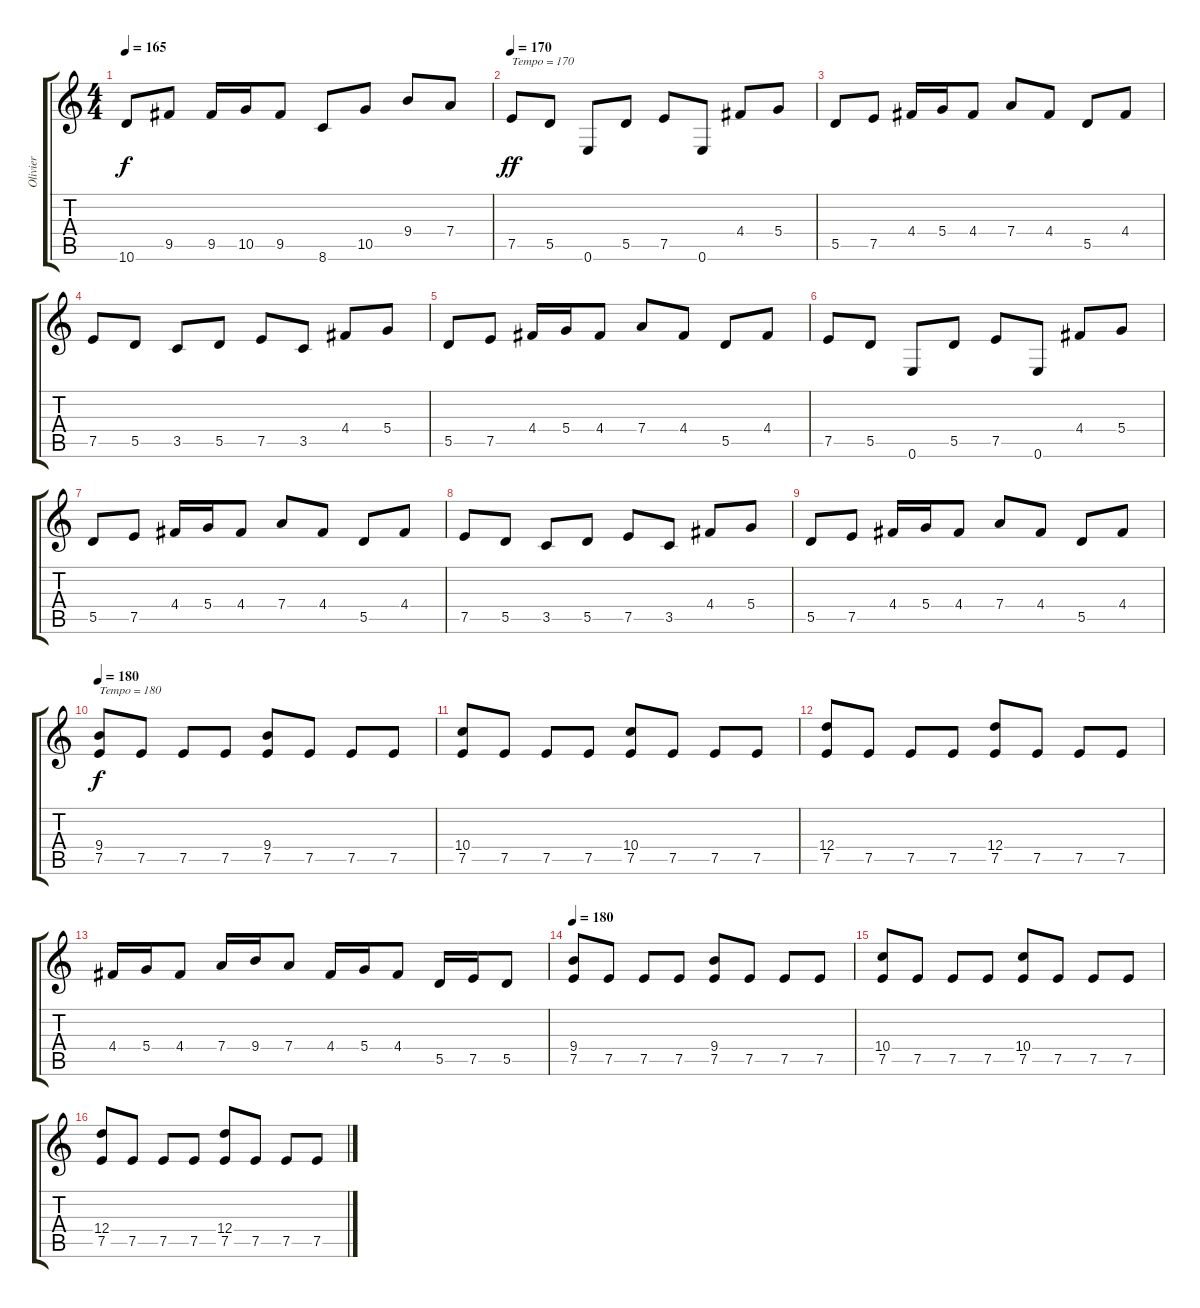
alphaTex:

\track ("Olivier" "Olivier") {instrument distortionguitar}
\staff {score tabs}
\tuning (E4 B3 G3 D3 A2 E2) {hide}
\ts (4 4)
\tempo 165
\clef g2
\ks c
10.6.8{dy f} 9.5.8 9.5.16 10.5.16 9.5.8 8.6.8 10.5.8 9.4.8 7.4.8 |
\tempo 170
7.5.8{txt "Tempo = 170" dy ff} 5.5.8 0.6.8 5.5.8 7.5.8 0.6.8 4.4.8 5.4.8 |
5.5.8 7.5.8 4.4.16 5.4.16 4.4.8 7.4.8 4.4.8 5.5.8 4.4.8 |
7.5.8 5.5.8 3.5.8 5.5.8 7.5.8 3.5.8 4.4.8 5.4.8 |
5.5.8 7.5.8 4.4.16 5.4.16 4.4.8 7.4.8 4.4.8 5.5.8 4.4.8 |
7.5.8 5.5.8 0.6.8 5.5.8 7.5.8 0.6.8 4.4.8 5.4.8 |
5.5.8 7.5.8 4.4.16 5.4.16 4.4.8 7.4.8 4.4.8 5.5.8 4.4.8 |
7.5.8 5.5.8 3.5.8 5.5.8 7.5.8 3.5.8 4.4.8 5.4.8 |
5.5.8 7.5.8 4.4.16 5.4.16 4.4.8 7.4.8 4.4.8 5.5.8 4.4.8 |
\tempo 180
(9.4 7.5).8{txt "Tempo = 180" dy f} 7.5.8 7.5.8 7.5.8 (9.4 7.5).8 7.5.8 7.5.8 7.5.8 |
(10.4 7.5).8 7.5.8 7.5.8 7.5.8 (10.4 7.5).8 7.5.8 7.5.8 7.5.8 |
(12.4 7.5).8 7.5.8 7.5.8 7.5.8 (12.4 7.5).8 7.5.8 7.5.8 7.5.8 |
4.4.16 5.4.16 4.4.8 7.4.16 9.4.16 7.4.8 4.4.16 5.4.16 4.4.8 5.5.16 7.5.16 5.5.8 |
\tempo 180
(9.4 7.5).8 7.5.8 7.5.8 7.5.8 (9.4 7.5).8 7.5.8 7.5.8 7.5.8 |
(10.4 7.5).8 7.5.8 7.5.8 7.5.8 (10.4 7.5).8 7.5.8 7.5.8 7.5.8 |
(12.4 7.5).8 7.5.8 7.5.8 7.5.8 (12.4 7.5).8 7.5.8 7.5.8 7.5.8
